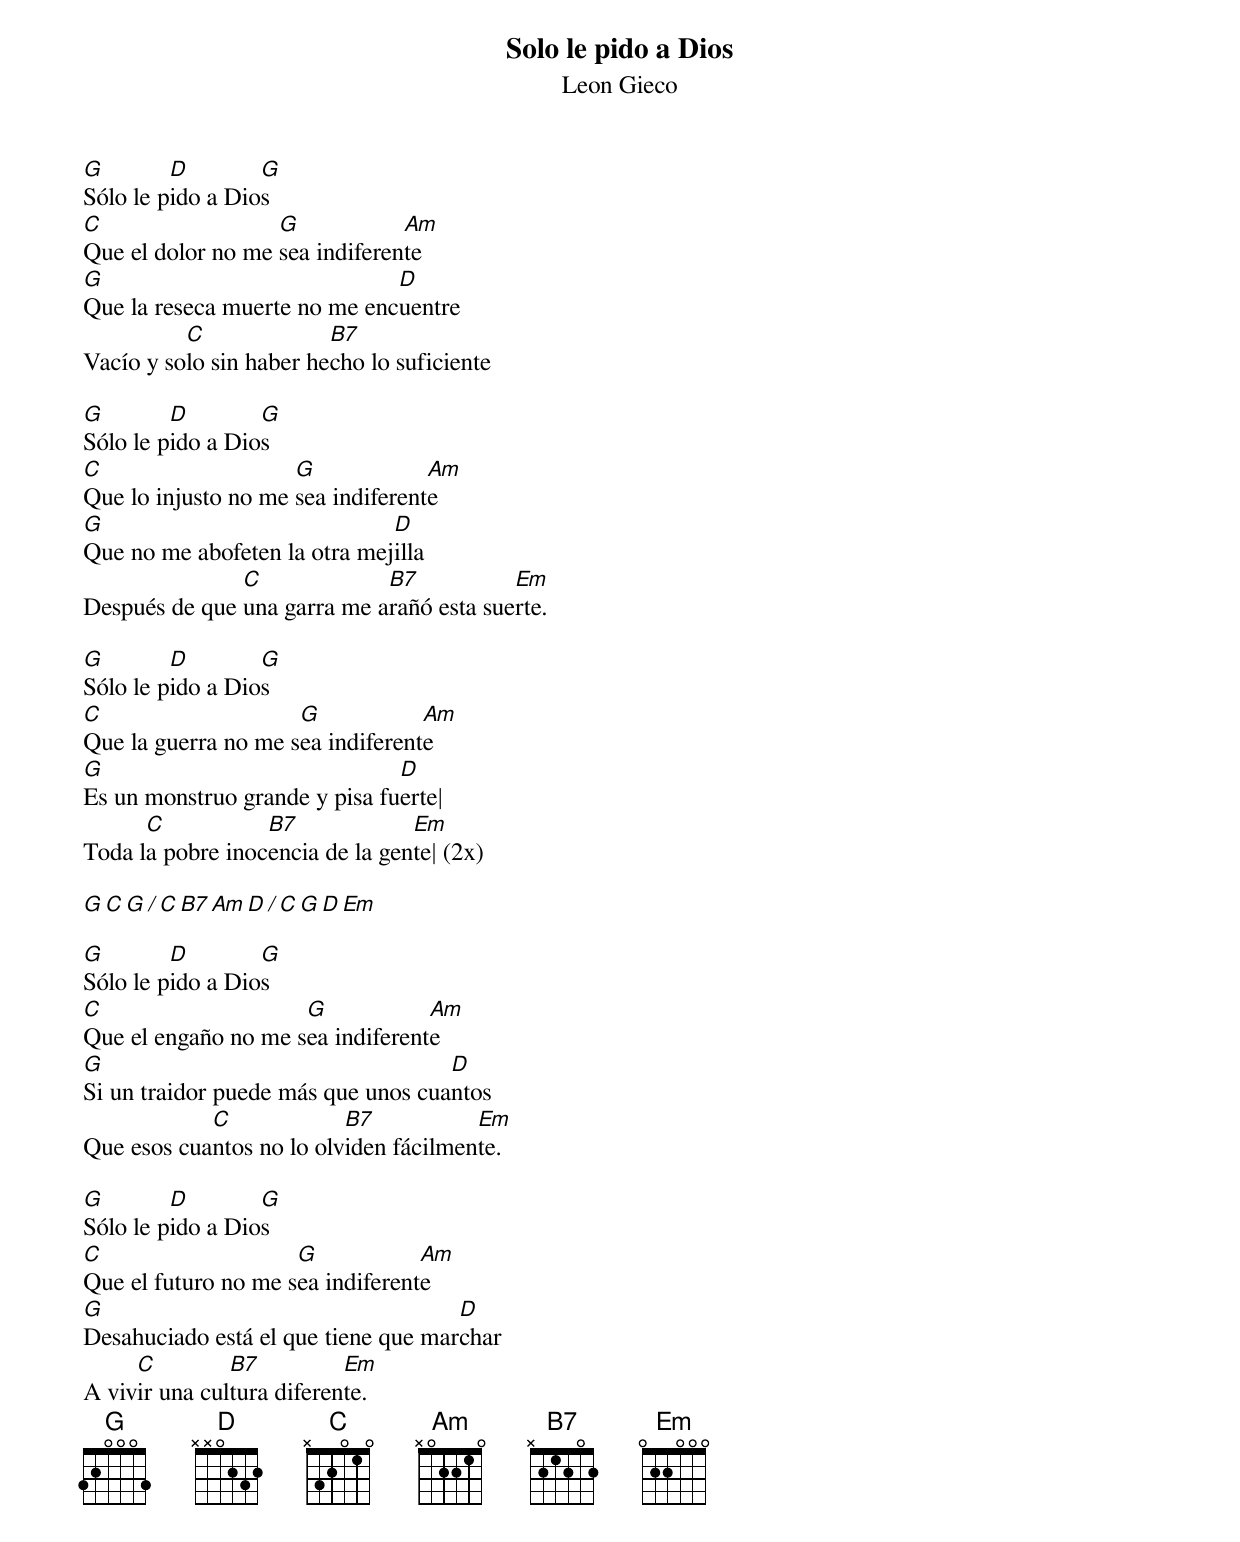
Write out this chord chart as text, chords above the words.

Solo le pido a Dios
Leon Gieco

G        D        G
Sólo le pido a Dios
C                  G            Am
Que el dolor no me sea indiferente
G                             D
Que la reseca muerte no me encuentre
          C              B7
Vacío y solo sin haber hecho lo suficiente

G        D        G
Sólo le pido a Dios
C                    G             Am
Que lo injusto no me sea indiferente
G                             D
Que no me abofeten la otra mejilla
               C             B7           Em
Después de que una garra me arañó esta suerte.

G        D        G
Sólo le pido a Dios
C                    G            Am
Que la guerra no me sea indiferente
G                              D
Es un monstruo grande y pisa fuerte|
      C           B7             Em
Toda la pobre inocencia de la gente| (2x)

G C G / C B7 Am D / C G D Em

G        D        G
Sólo le pido a Dios
C                    G            Am
Que el engaño no me sea indiferente
G                                   D
Si un traidor puede más que unos cuantos
            C             B7           Em
Que esos cuantos no lo olviden fácilmente.

G        D        G
Sólo le pido a Dios
C                    G            Am
Que el futuro no me sea indiferente
G                                    D
Desahuciado está el que tiene que marchar
     C         B7          Em
A vivir una cultura diferente.
